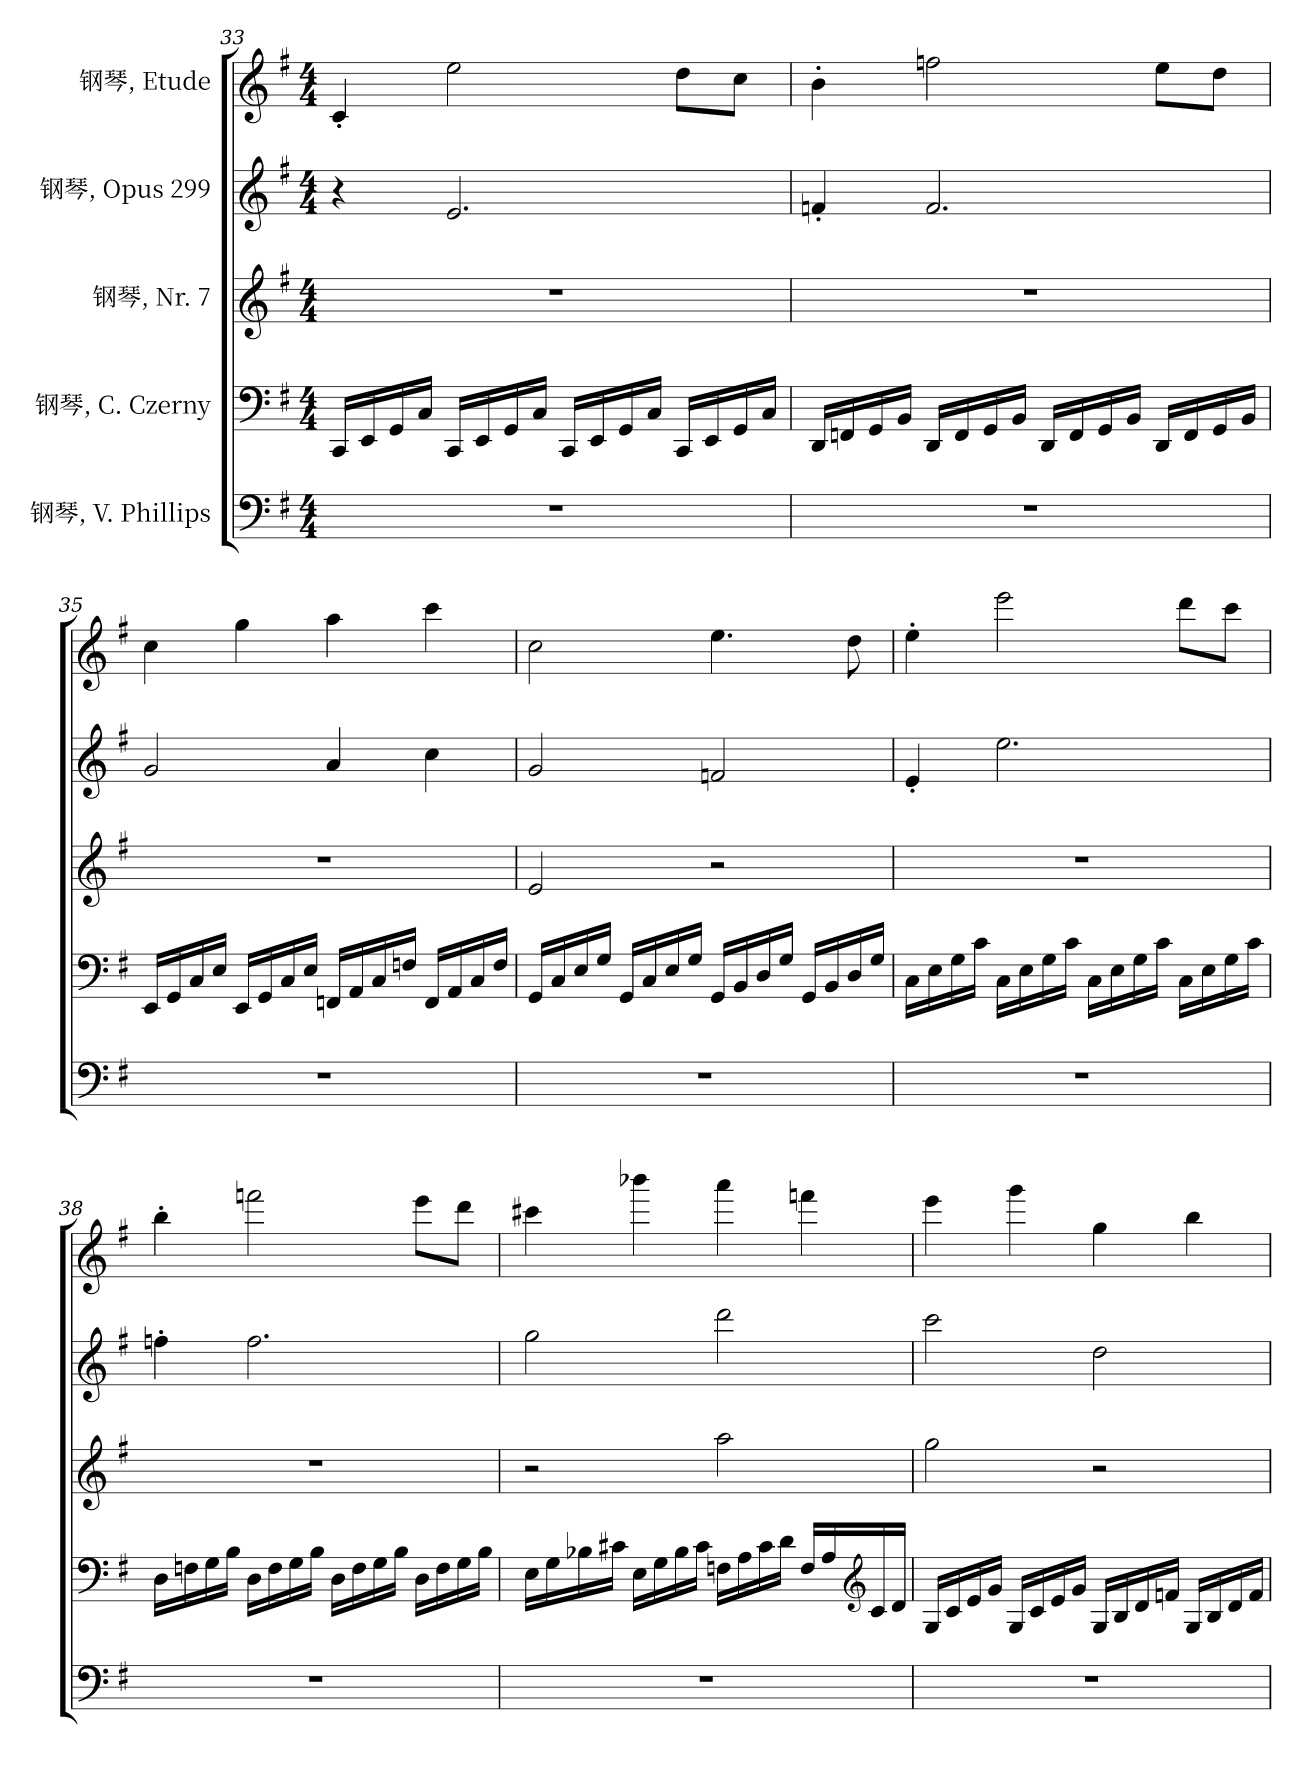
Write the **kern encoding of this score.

**kern	**kern	**kern	**kern	**kern
*part5	*part4	*part3	*part2	*part1
*staff5	*staff4	*staff3	*staff2	*staff1
*I"钢琴, V. Phillips	*I"钢琴, C. Czerny	*I"钢琴, Nr. 7	*I"钢琴, Opus 299	*I"钢琴, Etude
*clefF4	*clefF4	*clefG2	*clefG2	*clefG2
*k[f#]	*k[f#]	*k[f#]	*k[f#]	*k[f#]
*M4/4	*M4/4	*M4/4	*M4/4	*M4/4
=33	=33	=33	=33	=33
1r	16CC/LL	1r	4r	4c'/
.	16EE/	.	.	.
.	16GG/	.	.	.
.	16C/JJ	.	.	.
.	16CC/LL	.	2.e/	2ee\
.	16EE/	.	.	.
.	16GG/	.	.	.
.	16C/JJ	.	.	.
.	16CC/LL	.	.	.
.	16EE/	.	.	.
.	16GG/	.	.	.
.	16C/JJ	.	.	.
.	16CC/LL	.	.	8dd\L
.	16EE/	.	.	.
.	16GG/	.	.	8cc\J
.	16C/JJ	.	.	.
!!LO:PB:g=z
=34	=34	=34	=34	=34
1r	16DD/LL	1r	4fn'/	4b'\
.	16FFn/	.	.	.
.	16GG/	.	.	.
.	16BB/JJ	.	.	.
.	16DD/LL	.	2.f/	2ffn\
.	16FF/	.	.	.
.	16GG/	.	.	.
.	16BB/JJ	.	.	.
.	16DD/LL	.	.	.
.	16FF/	.	.	.
.	16GG/	.	.	.
.	16BB/JJ	.	.	.
.	16DD/LL	.	.	8ee\L
.	16FF/	.	.	.
.	16GG/	.	.	8dd\J
.	16BB/JJ	.	.	.
=35	=35	=35	=35	=35
1r	16EE/LL	1r	2g/	4cc\
.	16GG/	.	.	.
.	16C/	.	.	.
.	16E/JJ	.	.	.
.	16EE/LL	.	.	4gg\
.	16GG/	.	.	.
.	16C/	.	.	.
.	16E/JJ	.	.	.
.	16FFn/LL	.	4a/	4aa\
.	16AA/	.	.	.
.	16C/	.	.	.
.	16Fn/JJ	.	.	.
.	16FF/LL	.	4cc\	4ccc\
.	16AA/	.	.	.
.	16C/	.	.	.
.	16F/JJ	.	.	.
!!LO:LB:g=z
=36	=36	=36	=36	=36
1r	16GG/LL	2e/	2g/	2cc\
.	16C/	.	.	.
.	16E/	.	.	.
.	16G/JJ	.	.	.
.	16GG/LL	.	.	.
.	16C/	.	.	.
.	16E/	.	.	.
.	16G/JJ	.	.	.
*	*	*	*	*MM180
.	16GG/LL	2r	2fn/	4.ee\
.	16BB/	.	.	.
.	16D/	.	.	.
.	16G/JJ	.	.	.
.	16GG/LL	.	.	.
.	16BB/	.	.	.
.	16D/	.	.	8dd\
.	16G/JJ	.	.	.
=37	=37	=37	=37	=37
*	*	*	*	*MM190
1r	16C\LL	1r	4e'/	4ee'\
.	16E\	.	.	.
.	16G\	.	.	.
.	16c\JJ	.	.	.
.	16C\LL	.	2.ee\	2eee\
.	16E\	.	.	.
.	16G\	.	.	.
.	16c\JJ	.	.	.
.	16C\LL	.	.	.
.	16E\	.	.	.
.	16G\	.	.	.
.	16c\JJ	.	.	.
.	16C\LL	.	.	8ddd\L
.	16E\	.	.	.
.	16G\	.	.	8ccc\J
.	16c\JJ	.	.	.
!!LO:PB:g=z
=38	=38	=38	=38	=38
1r	16D\LL	1r	4ffn'\	4bb'\
.	16Fn\	.	.	.
.	16G\	.	.	.
.	16B\JJ	.	.	.
.	16D\LL	.	2.ff\	2fffn\
.	16F\	.	.	.
.	16G\	.	.	.
.	16B\JJ	.	.	.
.	16D\LL	.	.	.
.	16F\	.	.	.
.	16G\	.	.	.
.	16B\JJ	.	.	.
.	16D\LL	.	.	8eee\L
.	16F\	.	.	.
.	16G\	.	.	8ddd\J
.	16B\JJ	.	.	.
=39	=39	=39	=39	=39
1r	16E\LL	2r	2gg\	4ccc#X\
.	16G\	.	.	.
.	16B-X\	.	.	.
.	16c#X\JJ	.	.	.
.	16E\LL	.	.	4bbb-X\
.	16G\	.	.	.
.	16B-\	.	.	.
.	16c#\JJ	.	.	.
.	16Fn\LL	2aa\	2ddd\	4aaa\
.	16A\	.	.	.
.	16c#\	.	.	.
.	16d\JJ	.	.	.
.	16F/LL	.	.	4fffn\
.	16A/	.	.	.
*	*clefG2	*	*	*
.	16c#/	.	.	.
.	16d/JJ	.	.	.
!!LO:LB:g=z
=40	=40	=40	=40	=40
1r	16G/LL	2gg\	2ccc\	4eee\
.	16c/	.	.	.
.	16e/	.	.	.
.	16g/JJ	.	.	.
.	16G/LL	.	.	4ggg\
.	16c/	.	.	.
.	16e/	.	.	.
.	16g/JJ	.	.	.
.	16G/LL	2r	2dd\	4gg\
.	16B/	.	.	.
.	16d/	.	.	.
.	16fn/JJ	.	.	.
.	16G/LL	.	.	4bb\
.	16B/	.	.	.
.	16d/	.	.	.
.	16f/JJ	.	.	.
=	=	=	=	=
*-	*-	*-	*-	*-
